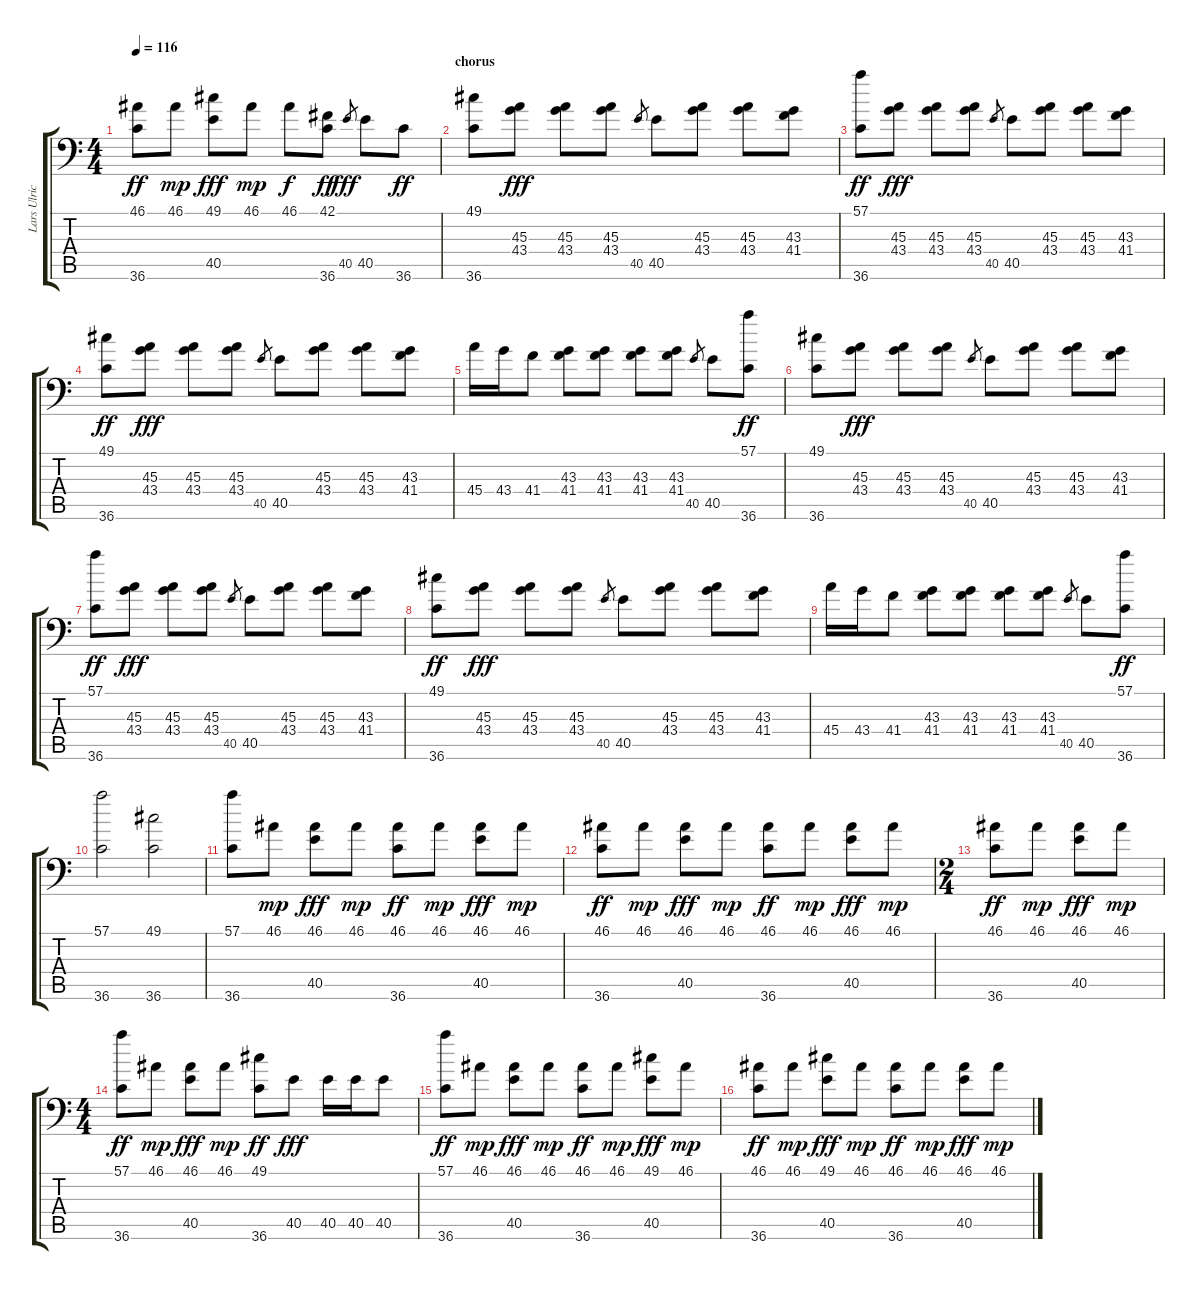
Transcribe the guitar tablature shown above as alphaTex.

\track ("Lars Ulrich (Drums)" "Lars Ulric") {instrument acousticgrandpiano}
\staff {score tabs}
\tuning (C-1 C-1 C-1 C-1 C-1 C-1) {hide}
\ts (4 4)
\tempo 116
\clef f4
\ks c
(46.1 36.6).8{dy ff} 46.1.8{dy mp} (49.1 40.5).8{dy fff} 46.1.8{dy mp} 46.1.8{dy f} (42.1 36.6).8{dy ff} 40.5.8{gr dy fff} 40.5.8 36.6.8{dy ff} |
\section ("" "chorus")
(49.1 36.6).8 (45.3 43.4).8{dy fff} (45.3 43.4).8 (45.3 43.4).8 40.5.8{gr} 40.5.8 (45.3 43.4).8 (45.3 43.4).8 (43.3 41.4).8 |
(57.1 36.6).8{dy ff} (45.3 43.4).8{dy fff} (45.3 43.4).8 (45.3 43.4).8 40.5.8{gr} 40.5.8 (45.3 43.4).8 (45.3 43.4).8 (43.3 41.4).8 |
(49.1 36.6).8{dy ff} (45.3 43.4).8{dy fff} (45.3 43.4).8 (45.3 43.4).8 40.5.8{gr} 40.5.8 (45.3 43.4).8 (45.3 43.4).8 (43.3 41.4).8 |
45.4.16 43.4.16 41.4.8 (43.3 41.4).8 (43.3 41.4).8 (43.3 41.4).8 (43.3 41.4).8 40.5.8{gr} 40.5.8 (57.1 36.6).8{dy ff} |
(49.1 36.6).8 (45.3 43.4).8{dy fff} (45.3 43.4).8 (45.3 43.4).8 40.5.8{gr} 40.5.8 (45.3 43.4).8 (45.3 43.4).8 (43.3 41.4).8 |
(57.1 36.6).8{dy ff} (45.3 43.4).8{dy fff} (45.3 43.4).8 (45.3 43.4).8 40.5.8{gr} 40.5.8 (45.3 43.4).8 (45.3 43.4).8 (43.3 41.4).8 |
(49.1 36.6).8{dy ff} (45.3 43.4).8{dy fff} (45.3 43.4).8 (45.3 43.4).8 40.5.8{gr} 40.5.8 (45.3 43.4).8 (45.3 43.4).8 (43.3 41.4).8 |
45.4.16 43.4.16 41.4.8 (43.3 41.4).8 (43.3 41.4).8 (43.3 41.4).8 (43.3 41.4).8 40.5.8{gr} 40.5.8 (57.1 36.6).8{dy ff} |
(57.1 36.6).2 (49.1 36.6).2 |
(57.1 36.6).8 46.1.8{dy mp} (46.1 40.5).8{dy fff} 46.1.8{dy mp} (46.1 36.6).8{dy ff} 46.1.8{dy mp} (46.1 40.5).8{dy fff} 46.1.8{dy mp} |
(46.1 36.6).8{dy ff} 46.1.8{dy mp} (46.1 40.5).8{dy fff} 46.1.8{dy mp} (46.1 36.6).8{dy ff} 46.1.8{dy mp} (46.1 40.5).8{dy fff} 46.1.8{dy mp} |
\ts (2 4)
(46.1 36.6).8{dy ff} 46.1.8{dy mp} (46.1 40.5).8{dy fff} 46.1.8{dy mp} |
\ts (4 4)
(57.1 36.6).8{dy ff} 46.1.8{dy mp} (46.1 40.5).8{dy fff} 46.1.8{dy mp} (49.1 36.6).8{dy ff} 40.5.8{dy fff} 40.5.16 40.5.16 40.5.8 |
(57.1 36.6).8{dy ff} 46.1.8{dy mp} (46.1 40.5).8{dy fff} 46.1.8{dy mp} (46.1 36.6).8{dy ff} 46.1.8{dy mp} (49.1 40.5).8{dy fff} 46.1.8{dy mp} |
(46.1 36.6).8{dy ff} 46.1.8{dy mp} (49.1 40.5).8{dy fff} 46.1.8{dy mp} (46.1 36.6).8{dy ff} 46.1.8{dy mp} (46.1 40.5).8{dy fff} 46.1.8{dy mp}
